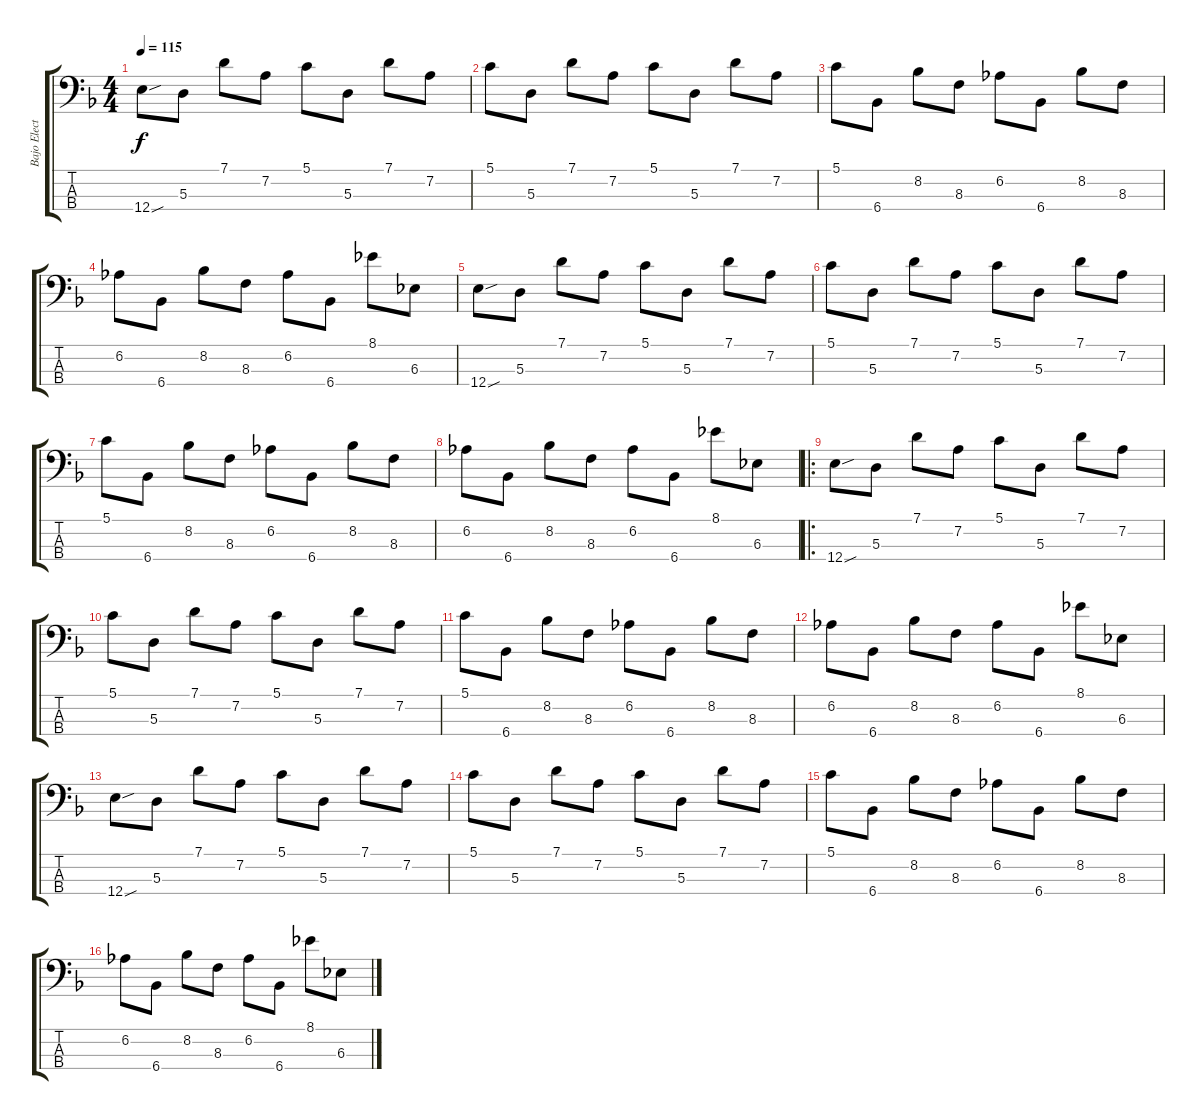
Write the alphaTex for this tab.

\track ("Bajo Electrico" "Bajo Elect") {instrument electricbassfinger}
\staff {score tabs}
\tuning (G2 D2 A1 E1) {hide}
\ts (4 4)
\tempo 115
\clef f4
\ks dminor
12.4{sou}.8{dy f} 5.3.8 7.1.8 7.2.8 5.1.8 5.3.8 7.1.8 7.2.8 |
5.1.8 5.3.8 7.1.8 7.2.8 5.1.8 5.3.8 7.1.8 7.2.8 |
5.1.8 6.4.8 8.2.8 8.3.8 6.2.8 6.4.8 8.2.8 8.3.8 |
6.2.8 6.4.8 8.2.8 8.3.8 6.2.8 6.4.8 8.1.8 6.3.8 |
12.4{sou}.8 5.3.8 7.1.8 7.2.8 5.1.8 5.3.8 7.1.8 7.2.8 |
5.1.8 5.3.8 7.1.8 7.2.8 5.1.8 5.3.8 7.1.8 7.2.8 |
5.1.8 6.4.8 8.2.8 8.3.8 6.2.8 6.4.8 8.2.8 8.3.8 |
6.2.8 6.4.8 8.2.8 8.3.8 6.2.8 6.4.8 8.1.8 6.3.8 |
\ro
12.4{sou}.8 5.3.8 7.1.8 7.2.8 5.1.8 5.3.8 7.1.8 7.2.8 |
5.1.8 5.3.8 7.1.8 7.2.8 5.1.8 5.3.8 7.1.8 7.2.8 |
5.1.8 6.4.8 8.2.8 8.3.8 6.2.8 6.4.8 8.2.8 8.3.8 |
6.2.8 6.4.8 8.2.8 8.3.8 6.2.8 6.4.8 8.1.8 6.3.8 |
12.4{sou}.8 5.3.8 7.1.8 7.2.8 5.1.8 5.3.8 7.1.8 7.2.8 |
5.1.8 5.3.8 7.1.8 7.2.8 5.1.8 5.3.8 7.1.8 7.2.8 |
5.1.8 6.4.8 8.2.8 8.3.8 6.2.8 6.4.8 8.2.8 8.3.8 |
6.2.8 6.4.8 8.2.8 8.3.8 6.2.8 6.4.8 8.1.8 6.3.8
